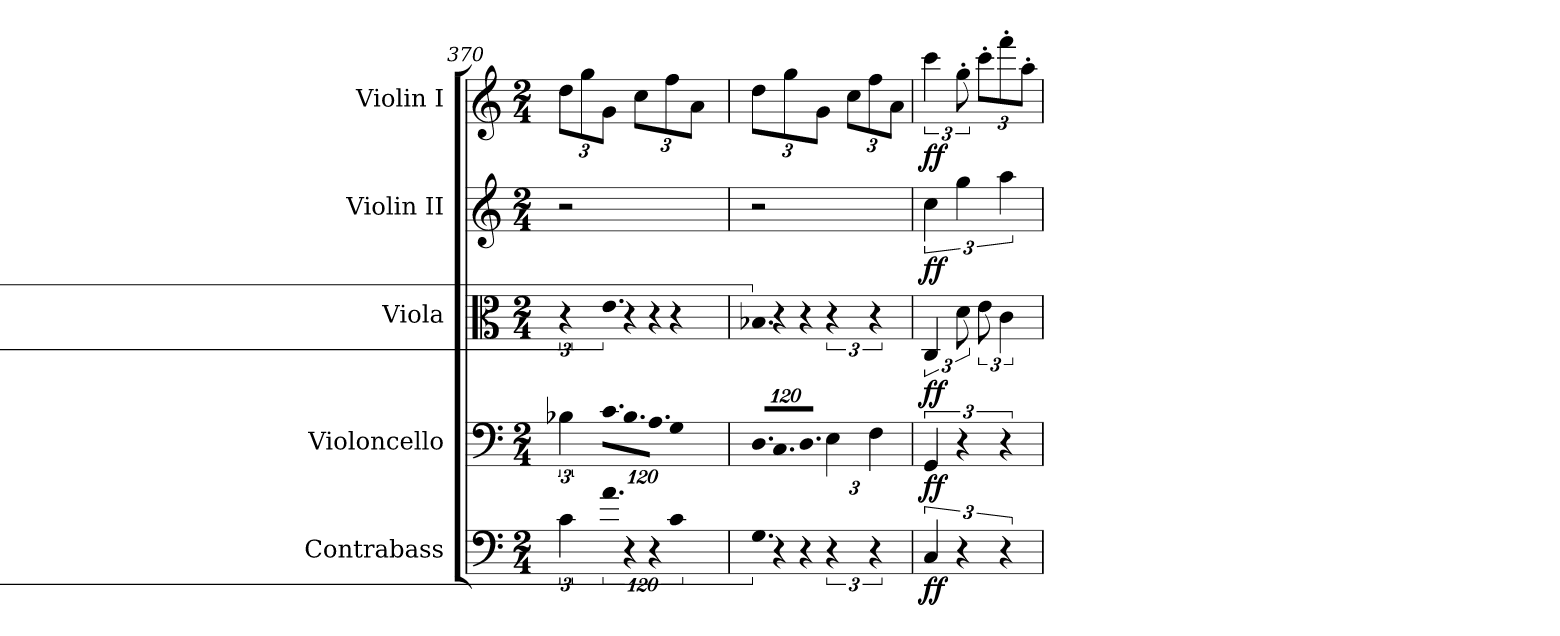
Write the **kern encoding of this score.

**kern	**dynam	**kern	**dynam	**kern	**dynam	**kern	**dynam	**kern	**dynam
*part5	*part5	*part4	*part4	*part3	*part3	*part2	*part2	*part1	*part1
*staff5	*staff5	*staff4	*staff4	*staff3	*staff3	*staff2	*staff2	*staff1	*staff1
*I"Contrabass	*	*I"Violoncello	*	*I"Viola	*	*I"Violin II	*	*I"Violin I	*
*I'Cb.	*	*I'Vc.	*	*I'Vla.	*	*I'Vln. II	*	*I'Vln. I	*
*clefF4	*	*clefF4	*	*clefC3	*	*clefG2	*	*clefG2	*
*ITrd7c12	*	*	*	*	*	*	*	*	*
*k[]	*	*k[]	*	*k[]	*	*k[]	*	*k[]	*
*M2/4	*	*M2/4	*	*M2/4	*	*M2/4	*	*M2/4	*
*	*	*	*	*	*	*	*	*Xbrackettup	*
=370	=370	=370	=370	=370	=370	=370	=370	=370	=370
6C\	.	6B-X\	.	6r	.	2r	.	12dd\L	.
.	.	.	.	.	.	.	.	12gg\	.
!LO:N:vis=8.	!	!	!	!	!	!	!	!	!
*	*	*Xbrackettup	*	*	*	*	*	*	*
!	!	!LO:N:vis=8.	!	!LO:N:vis=8.	!	!	!	!	!
1920%107A\	.	1920%107c\L	.	1920%107e\	.	.	.	12g\J	.
!LO:N:vis=8	!	!LO:N:vis=8.	!	!LO:N:vis=8	!	!	!	!	!
1920%107r	.	1920%107B-\	.	1920%107r	.	.	.	.	.
.	.	.	.	.	.	.	.	12cc\L	.
!LO:N:vis=8	!	!LO:N:vis=8.	!	!LO:N:vis=8	!	!	!	!	!
1920%107r	.	1920%107A\J	.	1920%107r	.	.	.	.	.
.	.	.	.	.	.	.	.	12ff\	.
6C\	.	6G\	.	6r	.	.	.	.	.
.	.	.	.	.	.	.	.	12a\J	.
.	.	.	.	.	.	1920ryy	.	1920ryy	.
!!LO:PB:g=z
=371	=371	=371	=371	=371	=371	=371	=371	=371	=371
!LO:N:vis=8.	!	!LO:N:vis=8.	!	!LO:N:vis=8.	!	!	!	!	!
1920%107GG\	.	1920%107D/L	.	1920%107B-X/	.	2r	.	12dd\L	.
!LO:N:vis=8	!	!LO:N:vis=8.	!	!LO:N:vis=8	!	!	!	!	!
1920%107r	.	1920%107C/	.	1920%107r	.	.	.	.	.
.	.	.	.	.	.	.	.	12gg\	.
!LO:N:vis=8	!	!LO:N:vis=8.	!	!LO:N:vis=8	!	!	!	!	!
1920%107r	.	1920%107D/J	.	1920%107r	.	.	.	.	.
.	.	.	.	.	.	.	.	12g\J	.
6r	.	6E\	.	6r	.	.	.	.	.
.	.	.	.	.	.	.	.	12cc\L	.
.	.	.	.	.	.	.	.	12ff\	.
6r	.	6F\	.	6r	.	.	.	.	.
.	.	.	.	.	.	.	.	12a\J	.
.	.	.	.	.	.	1920ryy	.	1920ryy	.
=372	=372	=372	=372	=372	=372	=372	=372	=372	=372
*	*	*brackettup	*	*	*	*	*	*brackettup	*
!	!LO:DY:b	!	!LO:DY:b	!	!LO:DY:b	!	!LO:DY:b	!	!LO:DY:b
6CC/	ff	6GG/	ff	6C/	ff	6cc\	ff	6ccc\	ff
6r	.	6r	.	12d\	.	6gg\	.	12gg'\	.
.	.	.	.	12e\	.	.	.	12ccc'\L	.
6r	.	6r	.	6c\	.	6aa\	.	12fff'\	.
.	.	.	.	.	.	.	.	12aa'\J	.
=	=	=	=	=	=	=	=	=	=
*-	*-	*-	*-	*-	*-	*-	*-	*-	*-
